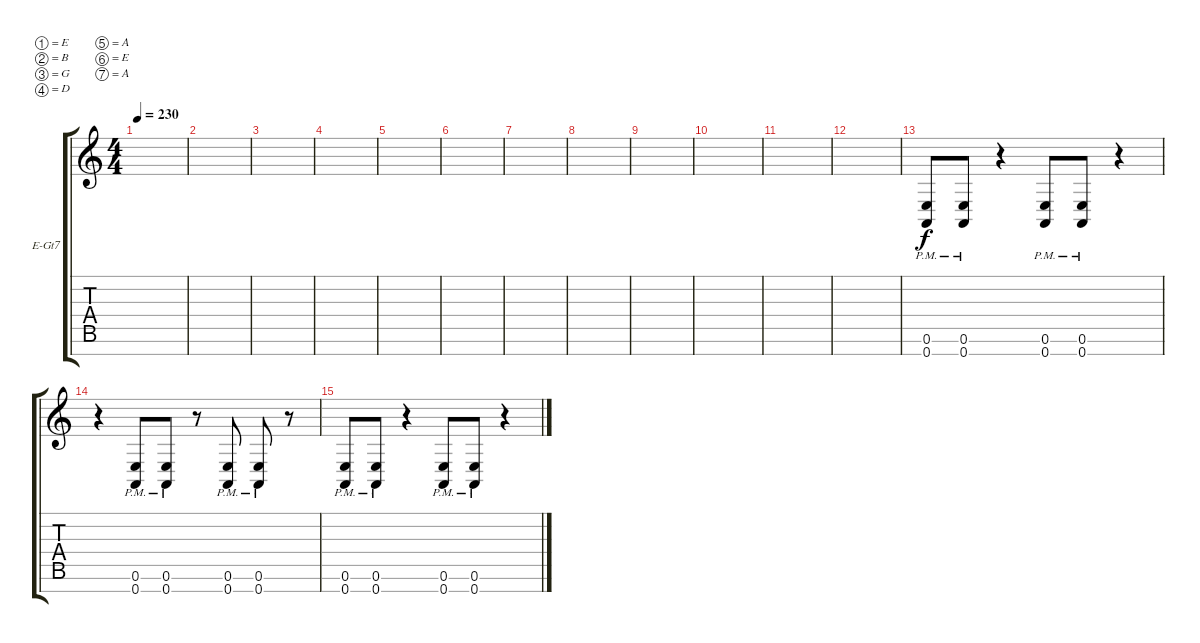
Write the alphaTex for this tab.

\defaultSystemsLayout 4
\bracketExtendMode groupsimilarinstruments
\firstSystemTrackNameOrientation horizontal
\otherSystemsTrackNameOrientation horizontal
\track ("Electric Guitar" "E-Gt7") {instrument distortionguitar}
\staff {score tabs}
\tuning (E4 B3 G3 D3 A2 E2 A1)
\ts (4 4)
\tempo 230
\clef g2
\ks c
|
|
|
|
|
|
|
|
|
|
|
|
(0.7{pm} 0.6{pm}).8 (0.7{pm} 0.6{pm}).8 r.4 (0.7{pm} 0.6{pm}).8 (0.7{pm} 0.6{pm}).8 r.4 |
r.4 (0.7{pm} 0.6{pm}).8 (0.7{pm} 0.6{pm}).8 r.8 (0.7{pm} 0.6{pm}).8 (0.7{pm} 0.6{pm}).8 r.8 |
(0.7{pm} 0.6{pm}).8 (0.7{pm} 0.6{pm}).8 r.4 (0.7{pm} 0.6{pm}).8 (0.7{pm} 0.6{pm}).8 r.4
